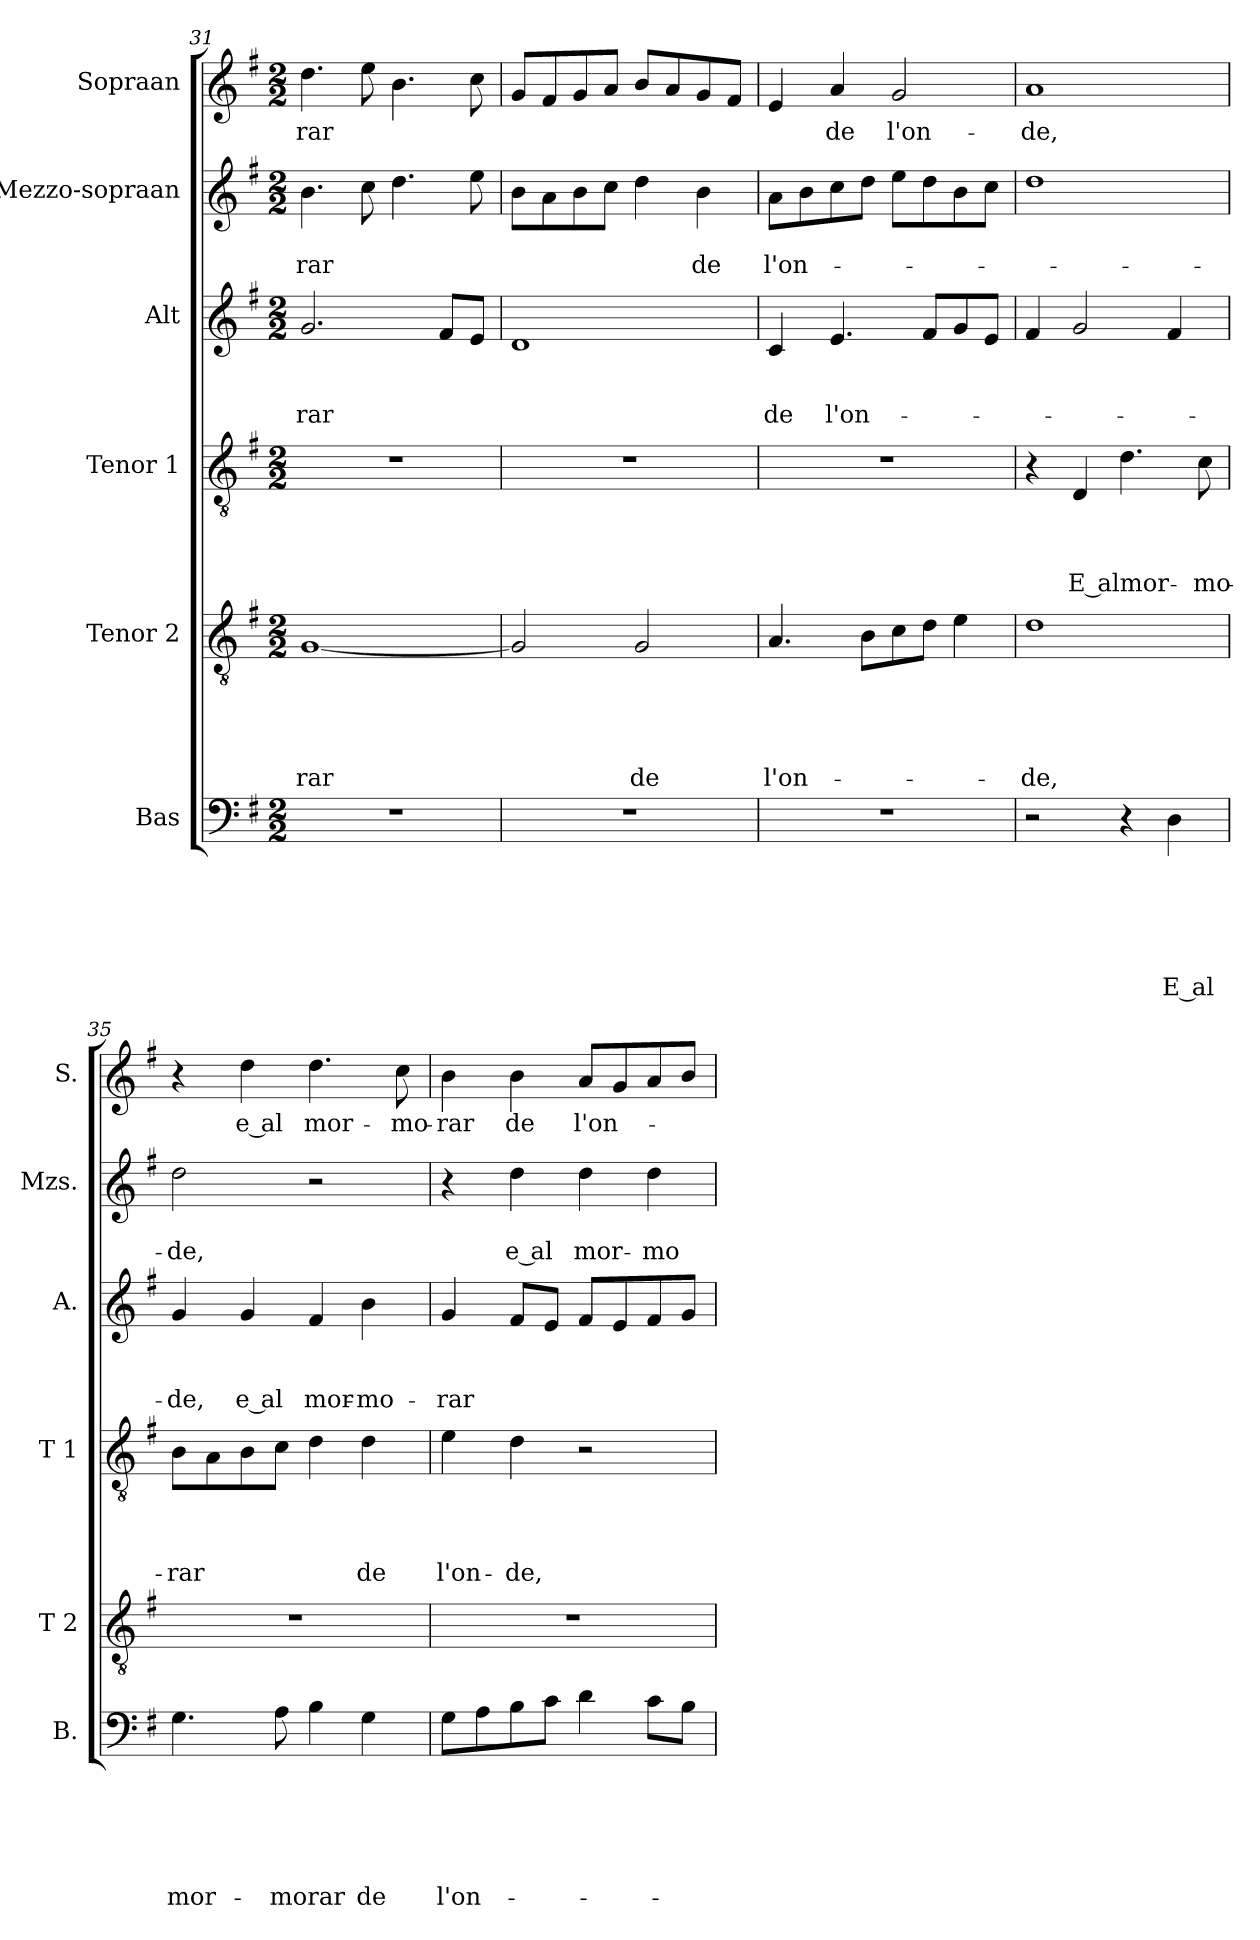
**kern	**text	**text	**text	**text	**text	**text	**kern	**text	**text	**text	**text	**text	**kern	**text	**text	**text	**text	**kern	**text	**text	**text	**kern	**text	**text	**kern	**text
*part6	*part6	*part6	*part6	*part6	*part6	*part6	*part5	*part5	*part5	*part5	*part5	*part5	*part4	*part4	*part4	*part4	*part4	*part3	*part3	*part3	*part3	*part2	*part2	*part2	*part1	*part1
*staff6	*staff6	*staff6	*staff6	*staff6	*staff6	*staff6	*staff5	*staff5	*staff5	*staff5	*staff5	*staff5	*staff4	*staff4	*staff4	*staff4	*staff4	*staff3	*staff3	*staff3	*staff3	*staff2	*staff2	*staff2	*staff1	*staff1
*I"Bas	*	*	*	*	*	*	*I"Tenor 2	*	*	*	*	*	*I"Tenor 1	*	*	*	*	*I"Alt	*	*	*	*I"Mezzo-sopraan	*	*	*I"Sopraan	*
*I'B.	*	*	*	*	*	*	*I'T 2	*	*	*	*	*	*I'T 1	*	*	*	*	*I'A.	*	*	*	*I'Mzs.	*	*	*I'S.	*
*clefF4	*	*	*	*	*	*	*clefGv2	*	*	*	*	*	*clefGv2	*	*	*	*	*clefG2	*	*	*	*clefG2	*	*	*clefG2	*
*k[f#]	*	*	*	*	*	*	*k[f#]	*	*	*	*	*	*k[f#]	*	*	*	*	*k[f#]	*	*	*	*k[f#]	*	*	*k[f#]	*
*G:	*	*	*	*	*	*	*G:	*	*	*	*	*	*G:	*	*	*	*	*G:	*	*	*	*G:	*	*	*G:	*
*M2/2	*	*	*	*	*	*	*M2/2	*	*	*	*	*	*M2/2	*	*	*	*	*M2/2	*	*	*	*M2/2	*	*	*M2/2	*
=31	=31	=31	=31	=31	=31	=31	=31	=31	=31	=31	=31	=31	=31	=31	=31	=31	=31	=31	=31	=31	=31	=31	=31	=31	=31	=31
!	!	!	!	!	!	!	!	!	!	!	!	!LO:LY:b	!	!	!	!	!	!	!	!	!LO:LY:b	!	!	!LO:LY:b	!	!LO:LY:b
1r	.	.	.	.	.	.	[<1G	.	.	.	.	-rar	1r	.	.	.	.	2.g/	.	.	-rar	4.b\	.	-rar	4.dd\	-rar
.	.	.	.	.	.	.	.	.	.	.	.	.	.	.	.	.	.	.	.	.	.	8cc\	.	.	8ee\	.
.	.	.	.	.	.	.	.	.	.	.	.	.	.	.	.	.	.	.	.	.	.	4.dd\	.	.	4.b\	.
.	.	.	.	.	.	.	.	.	.	.	.	.	.	.	.	.	.	8f#/L	.	.	.	.	.	.	.	.
.	.	.	.	.	.	.	.	.	.	.	.	.	.	.	.	.	.	8e/J	.	.	.	8ee\	.	.	8cc\	.
=32	=32	=32	=32	=32	=32	=32	=32	=32	=32	=32	=32	=32	=32	=32	=32	=32	=32	=32	=32	=32	=32	=32	=32	=32	=32	=32
1r	.	.	.	.	.	.	2G/]	.	.	.	.	.	1r	.	.	.	.	1d	.	.	.	8b\L	.	.	8g/L	.
.	.	.	.	.	.	.	.	.	.	.	.	.	.	.	.	.	.	.	.	.	.	8a\	.	.	8f#/	.
.	.	.	.	.	.	.	.	.	.	.	.	.	.	.	.	.	.	.	.	.	.	8b\	.	.	8g/	.
.	.	.	.	.	.	.	.	.	.	.	.	.	.	.	.	.	.	.	.	.	.	8cc\J	.	.	8a/J	.
!	!	!	!	!	!	!	!	!	!	!	!	!LO:LY:b	!	!	!	!	!	!	!	!	!	!	!	!	!	!
.	.	.	.	.	.	.	2G/	.	.	.	.	de	.	.	.	.	.	.	.	.	.	4dd\	.	.	8b/L	.
.	.	.	.	.	.	.	.	.	.	.	.	.	.	.	.	.	.	.	.	.	.	.	.	.	8a/	.
!	!	!	!	!	!	!	!	!	!	!	!	!	!	!	!	!	!	!	!	!	!	!	!	!LO:LY:b	!	!
.	.	.	.	.	.	.	.	.	.	.	.	.	.	.	.	.	.	.	.	.	.	4b\	.	de	8g/	.
.	.	.	.	.	.	.	.	.	.	.	.	.	.	.	.	.	.	.	.	.	.	.	.	.	8f#/J	.
=33	=33	=33	=33	=33	=33	=33	=33	=33	=33	=33	=33	=33	=33	=33	=33	=33	=33	=33	=33	=33	=33	=33	=33	=33	=33	=33
!	!	!	!	!	!	!	!	!	!	!	!	!LO:LY:b	!	!	!	!	!	!	!	!	!LO:LY:b	!	!	!LO:LY:b	!	!
1r	.	.	.	.	.	.	4.A/	.	.	.	.	l'on-	1r	.	.	.	.	4c/	.	.	de	8a\L	.	l'on-	4e/	.
.	.	.	.	.	.	.	.	.	.	.	.	.	.	.	.	.	.	.	.	.	.	8b\	.	.	.	.
!	!	!	!	!	!	!	!	!	!	!	!	!	!	!	!	!	!	!	!	!	!LO:LY:b	!	!	!	!	!LO:LY:b
.	.	.	.	.	.	.	.	.	.	.	.	.	.	.	.	.	.	4.e/	.	.	l'on-	8cc\	.	.	4a/	de
.	.	.	.	.	.	.	8B\L	.	.	.	.	.	.	.	.	.	.	.	.	.	.	8dd\J	.	.	.	.
!	!	!	!	!	!	!	!	!	!	!	!	!	!	!	!	!	!	!	!	!	!	!	!	!	!	!LO:LY:b
.	.	.	.	.	.	.	8c\	.	.	.	.	.	.	.	.	.	.	.	.	.	.	8ee\L	.	.	2g/	l'on-
.	.	.	.	.	.	.	8d\J	.	.	.	.	.	.	.	.	.	.	8f#/L	.	.	.	8dd\	.	.	.	.
.	.	.	.	.	.	.	4e\	.	.	.	.	.	.	.	.	.	.	8g/	.	.	.	8b\	.	.	.	.
.	.	.	.	.	.	.	.	.	.	.	.	.	.	.	.	.	.	8e/J	.	.	.	8cc\J	.	.	.	.
=34	=34	=34	=34	=34	=34	=34	=34	=34	=34	=34	=34	=34	=34	=34	=34	=34	=34	=34	=34	=34	=34	=34	=34	=34	=34	=34
!	!	!	!	!	!	!	!	!	!	!	!	!LO:LY:b	!	!	!	!	!	!	!	!	!	!	!	!	!	!LO:LY:b
2r	.	.	.	.	.	.	1d	.	.	.	.	-de,	4r	.	.	.	.	4f#/	.	.	.	1dd	.	.	1a	-de,
!	!	!	!	!	!	!	!	!	!	!	!	!	!	!	!	!	!LO:LY:b	!	!	!	!	!	!	!	!	!
.	.	.	.	.	.	.	.	.	.	.	.	.	4D/	.	.	.	E almor-	2g/	.	.	.	.	.	.	.	.
4r	.	.	.	.	.	.	.	.	.	.	.	.	4.d\	.	.	.	.	.	.	.	.	.	.	.	.	.
!	!	!	!	!	!	!LO:LY:b	!	!	!	!	!	!	!	!	!	!	!	!	!	!	!	!	!	!	!	!
4D\	.	.	.	.	.	E al	.	.	.	.	.	.	.	.	.	.	.	4f#/	.	.	.	.	.	.	.	.
!	!	!	!	!	!	!	!	!	!	!	!	!	!	!	!	!	!LO:LY:b	!	!	!	!	!	!	!	!	!
.	.	.	.	.	.	.	.	.	.	.	.	.	8c\	.	.	.	-mo-	.	.	.	.	.	.	.	.	.
!!LO:PB:g=z
=35	=35	=35	=35	=35	=35	=35	=35	=35	=35	=35	=35	=35	=35	=35	=35	=35	=35	=35	=35	=35	=35	=35	=35	=35	=35	=35
!	!	!	!	!	!	!LO:LY:b	!	!	!	!	!	!	!	!	!	!	!LO:LY:b	!	!	!	!LO:LY:b	!	!	!LO:LY:b	!	!
4.G\	.	.	.	.	.	mor-	1r	.	.	.	.	.	8B\L	.	.	.	-rar	4g/	.	.	-de,	2dd\	.	-de,	4r	.
.	.	.	.	.	.	.	.	.	.	.	.	.	8A\	.	.	.	.	.	.	.	.	.	.	.	.	.
!	!	!	!	!	!	!	!	!	!	!	!	!	!	!	!	!	!	!	!	!	!LO:LY:b	!	!	!	!	!LO:LY:b
.	.	.	.	.	.	.	.	.	.	.	.	.	8B\	.	.	.	.	4g/	.	.	e al	.	.	.	4dd\	e al
!	!	!	!	!	!	!LO:LY:b	!	!	!	!	!	!	!	!	!	!	!	!	!	!	!	!	!	!	!	!
8A\	.	.	.	.	.	-morar	.	.	.	.	.	.	8c\J	.	.	.	.	.	.	.	.	.	.	.	.	.
!	!	!	!	!	!	!	!	!	!	!	!	!	!	!	!	!	!	!	!	!	!LO:LY:b	!	!	!	!	!LO:LY:b
4B\	.	.	.	.	.	.	.	.	.	.	.	.	4d\	.	.	.	.	4f#/	.	.	mor-	2r	.	.	4.dd\	mor-
!	!	!	!	!	!	!LO:LY:b	!	!	!	!	!	!	!	!	!	!	!LO:LY:b	!	!	!	!LO:LY:b	!	!	!	!	!
4G\	.	.	.	.	.	de	.	.	.	.	.	.	4d\	.	.	.	de	4b\	.	.	-mo-	.	.	.	.	.
!	!	!	!	!	!	!	!	!	!	!	!	!	!	!	!	!	!	!	!	!	!	!	!	!	!	!LO:LY:b
.	.	.	.	.	.	.	.	.	.	.	.	.	.	.	.	.	.	.	.	.	.	.	.	.	8cc\	-mo-
=36	=36	=36	=36	=36	=36	=36	=36	=36	=36	=36	=36	=36	=36	=36	=36	=36	=36	=36	=36	=36	=36	=36	=36	=36	=36	=36
!	!	!	!	!	!	!LO:LY:b	!	!	!	!	!	!	!	!	!	!	!LO:LY:b	!	!	!	!LO:LY:b	!	!	!	!	!LO:LY:b
8G\L	.	.	.	.	.	l'on-	1r	.	.	.	.	.	4e\	.	.	.	l'on-	4g/	.	.	-rar	4r	.	.	4b\	-rar
8A\	.	.	.	.	.	.	.	.	.	.	.	.	.	.	.	.	.	.	.	.	.	.	.	.	.	.
!	!	!	!	!	!	!	!	!	!	!	!	!	!	!	!	!	!LO:LY:b	!	!	!	!	!	!	!LO:LY:b	!	!LO:LY:b
8B\	.	.	.	.	.	.	.	.	.	.	.	.	4d\	.	.	.	-de,	8f#/L	.	.	.	4dd\	.	e al	4b\	de
8c\J	.	.	.	.	.	.	.	.	.	.	.	.	.	.	.	.	.	8e/J	.	.	.	.	.	.	.	.
!	!	!	!	!	!	!	!	!	!	!	!	!	!	!	!	!	!	!	!	!	!	!	!	!LO:LY:b	!	!LO:LY:b
4d\	.	.	.	.	.	.	.	.	.	.	.	.	2r	.	.	.	.	8f#/L	.	.	.	4dd\	.	mor-	8a/L	l'on-
.	.	.	.	.	.	.	.	.	.	.	.	.	.	.	.	.	.	8e/	.	.	.	.	.	.	8g/	.
!	!	!	!	!	!	!	!	!	!	!	!	!	!	!	!	!	!	!	!	!	!	!	!	!LO:LY:b	!	!
8c\L	.	.	.	.	.	.	.	.	.	.	.	.	.	.	.	.	.	8f#/	.	.	.	4dd\	.	-mo-	8a/	.
8B\J	.	.	.	.	.	.	.	.	.	.	.	.	.	.	.	.	.	8g/J	.	.	.	.	.	.	8b/J	.
=	=	=	=	=	=	=	=	=	=	=	=	=	=	=	=	=	=	=	=	=	=	=	=	=	=	=
*-	*-	*-	*-	*-	*-	*-	*-	*-	*-	*-	*-	*-	*-	*-	*-	*-	*-	*-	*-	*-	*-	*-	*-	*-	*-	*-
